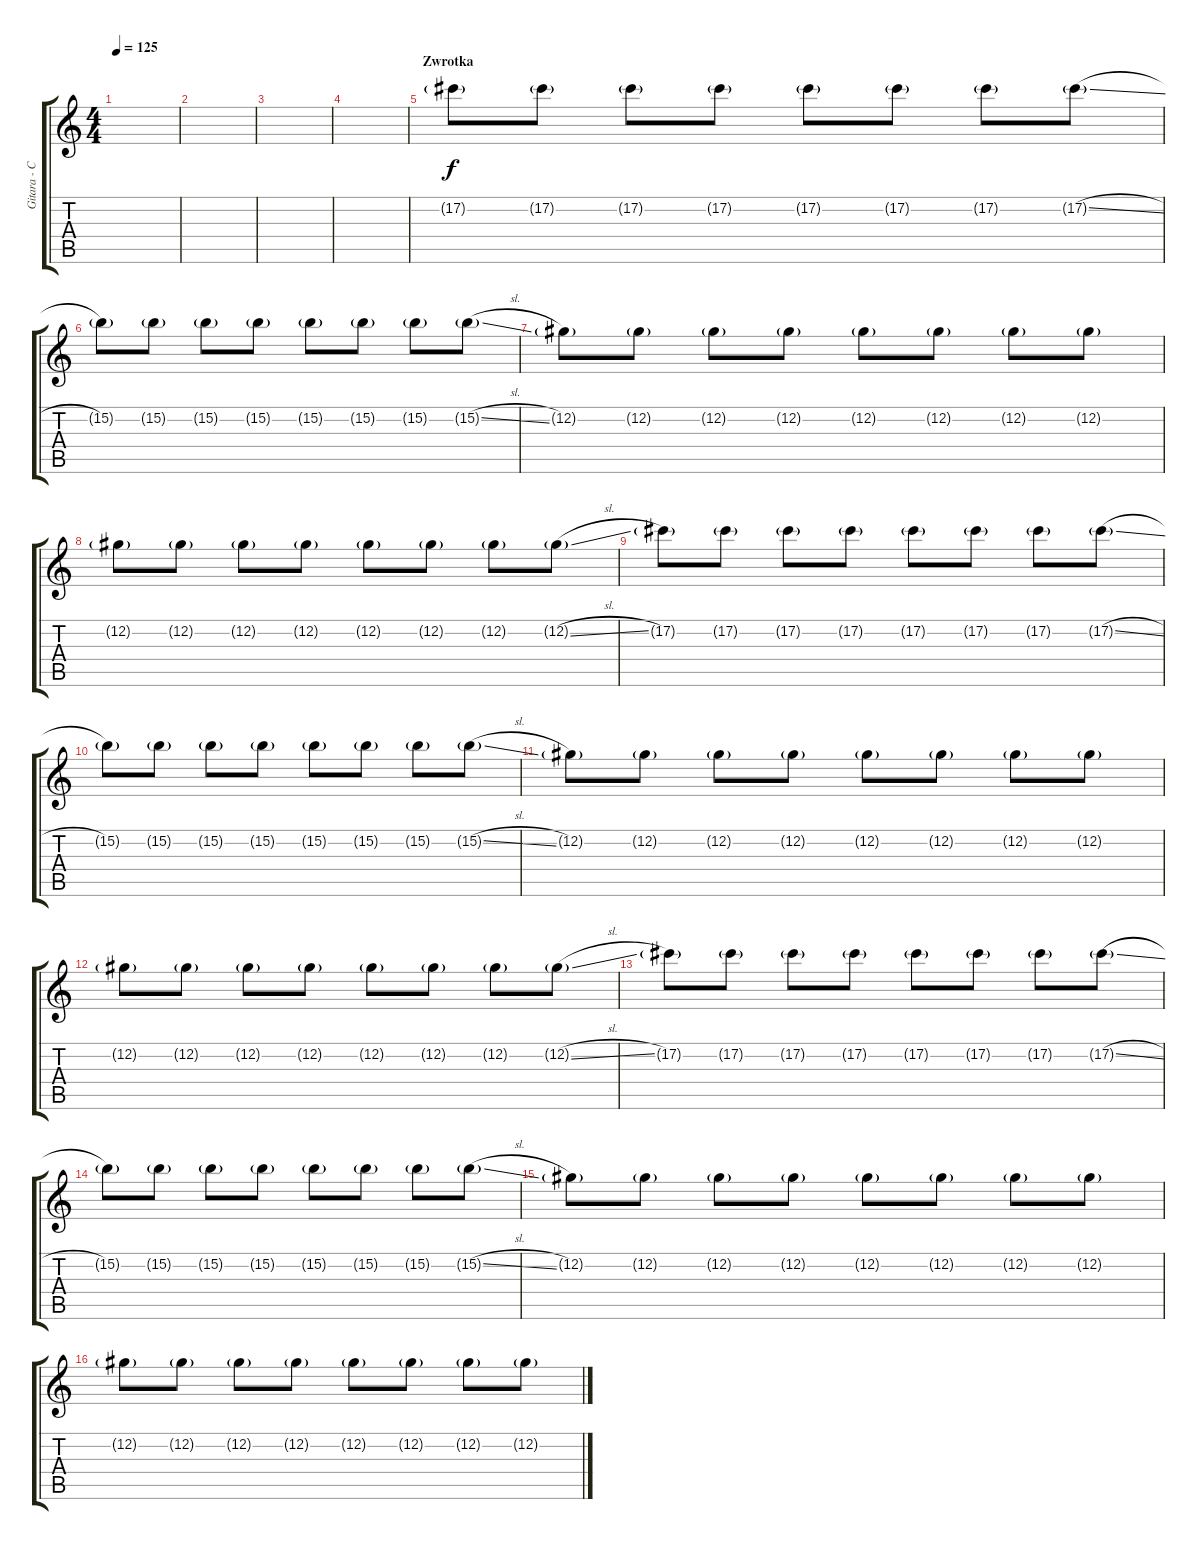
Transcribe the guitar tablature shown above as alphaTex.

\track ("Gitara - Czysta" "Gitara - C") {instrument electricguitarclean}
\staff {score tabs}
\tuning (Db4 Ab3 E3 B2 Gb2 Db2) {hide}
\ts (4 4)
\tempo 125
\clef g2
\ks c
|
|
|
|
\section ("" "Zwrotka")
17.2{g}.8{volume 5} 17.2{g}.8 17.2{g}.8 17.2{g}.8 17.2{g}.8 17.2{g}.8 17.2{g}.8 17.2{sl g}.8 |
15.2{g}.8 15.2{g}.8 15.2{g}.8 15.2{g}.8 15.2{g}.8 15.2{g}.8 15.2{g}.8 15.2{sl g}.8 |
12.2{g}.8 12.2{g}.8 12.2{g}.8 12.2{g}.8 12.2{g}.8 12.2{g}.8 12.2{g}.8 12.2{g}.8 |
12.2{g}.8 12.2{g}.8 12.2{g}.8 12.2{g}.8 12.2{g}.8 12.2{g}.8 12.2{g}.8 12.2{sl g}.8 |
17.2{g}.8 17.2{g}.8 17.2{g}.8 17.2{g}.8 17.2{g}.8 17.2{g}.8 17.2{g}.8 17.2{sl g}.8 |
15.2{g}.8 15.2{g}.8 15.2{g}.8 15.2{g}.8 15.2{g}.8 15.2{g}.8 15.2{g}.8 15.2{sl g}.8 |
12.2{g}.8 12.2{g}.8 12.2{g}.8 12.2{g}.8 12.2{g}.8 12.2{g}.8 12.2{g}.8 12.2{g}.8 |
12.2{g}.8 12.2{g}.8 12.2{g}.8 12.2{g}.8 12.2{g}.8 12.2{g}.8 12.2{g}.8 12.2{sl g}.8 |
17.2{g}.8 17.2{g}.8 17.2{g}.8 17.2{g}.8 17.2{g}.8 17.2{g}.8 17.2{g}.8 17.2{sl g}.8 |
15.2{g}.8 15.2{g}.8 15.2{g}.8 15.2{g}.8 15.2{g}.8 15.2{g}.8 15.2{g}.8 15.2{sl g}.8 |
12.2{g}.8 12.2{g}.8 12.2{g}.8 12.2{g}.8 12.2{g}.8 12.2{g}.8 12.2{g}.8 12.2{g}.8 |
12.2{g}.8 12.2{g}.8 12.2{g}.8 12.2{g}.8 12.2{g}.8 12.2{g}.8 12.2{g}.8 12.2{sl g}.8
